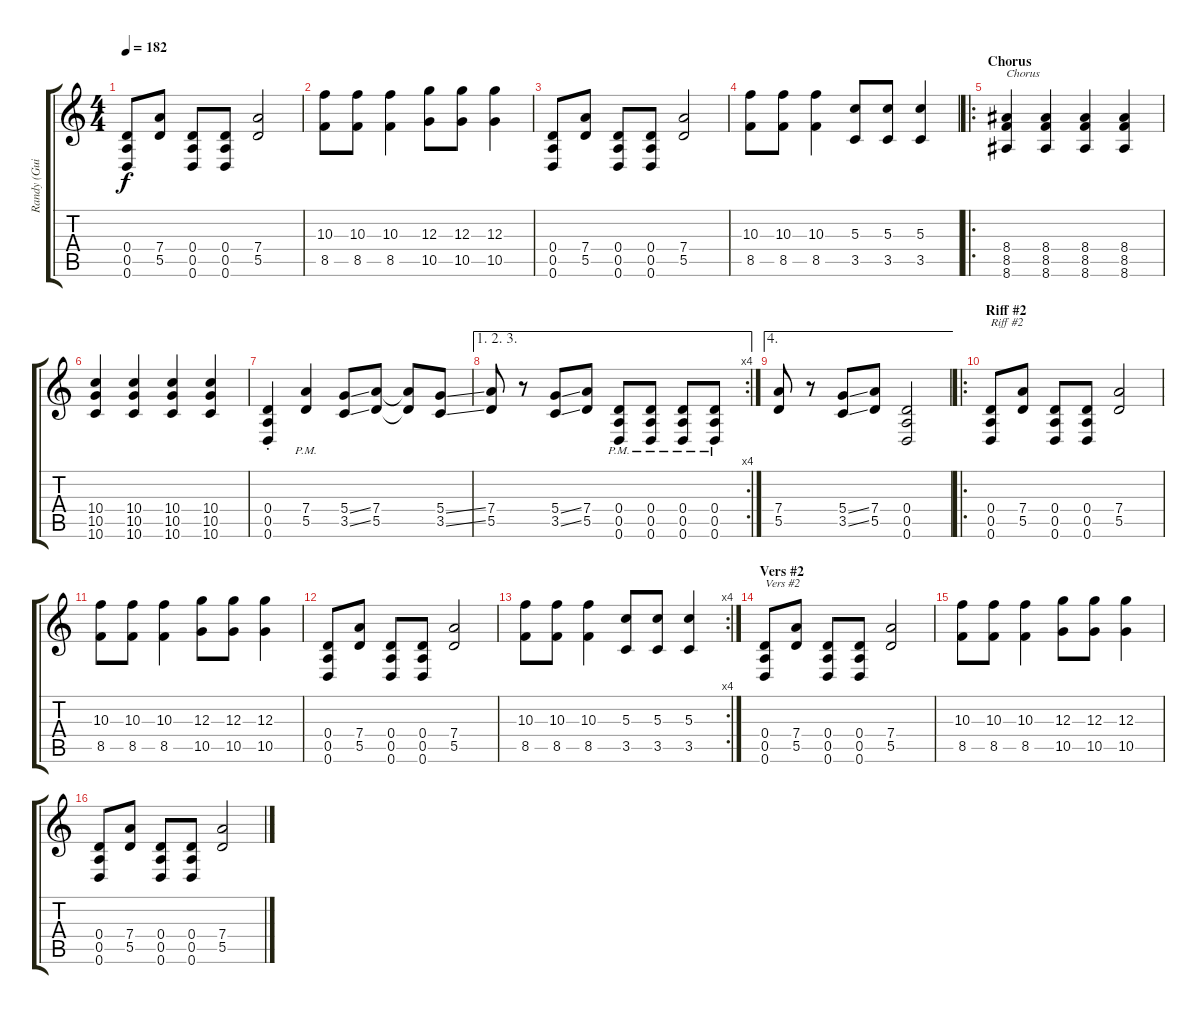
\track ("Randy (Guitar) + Lyrics" "Randy (Gui") {instrument overdrivenguitar}
\staff {score tabs}
\tuning (E4 B3 G3 D3 A2 D2) {hide}
\ts (4 4)
\tempo 182
\clef g2
\ks c
(0.4 0.5 0.6).8{dy f} (7.4 5.5).8 (0.4 0.5 0.6).8 (0.4 0.5 0.6).8 (7.4 5.5).2 |
(10.3 8.5).8 (10.3 8.5).8 (10.3 8.5).4 (12.3 10.5).8 (12.3 10.5).8 (12.3 10.5).4 |
(0.4 0.5 0.6).8 (7.4 5.5).8 (0.4 0.5 0.6).8 (0.4 0.5 0.6).8 (7.4 5.5).2 |
(10.3 8.5).8 (10.3 8.5).8 (10.3 8.5).4 (5.3 3.5).8 (5.3 3.5).8 (5.3 3.5).4 |
\ro
\section ("" "Chorus")
(8.4 8.5 8.6).4{txt "Chorus"} (8.4 8.5 8.6).4 (8.4 8.5 8.6).4 (8.4 8.5 8.6).4 |
(10.4 10.5 10.6).4 (10.4 10.5 10.6).4 (10.4 10.5 10.6).4 (10.4 10.5 10.6).4 |
(0.4{st} 0.5 0.6).4 (7.4{pm} 5.5{pm}).4 (5.4{ss} 3.5{ss}).8 (7.4 5.5).8 (7.4{t} 5.5{t}).8 (5.4{ss} 3.5{ss}).8 |
\ae (1 2 3)
\rc 4
(7.4 5.5).8 r.8 (5.4{ss} 3.5{ss}).8 (7.4 5.5).8 (0.4{pm} 0.5{pm} 0.6{pm}).8 (0.4{pm} 0.5{pm} 0.6{pm}).8 (0.4{pm} 0.5{pm} 0.6{pm}).8 (0.4{pm} 0.5{pm} 0.6{pm}).8 |
\ae 4
(7.4 5.5).8 r.8 (5.4{ss} 3.5{ss}).8 (7.4 5.5).8 (0.4 0.5 0.6).2 |
\ro
\section ("" "Riff #2")
(0.4 0.5 0.6).8{txt "Riff #2"} (7.4 5.5).8 (0.4 0.5 0.6).8 (0.4 0.5 0.6).8 (7.4 5.5).2 |
(10.3 8.5).8 (10.3 8.5).8 (10.3 8.5).4 (12.3 10.5).8 (12.3 10.5).8 (12.3 10.5).4 |
(0.4 0.5 0.6).8 (7.4 5.5).8 (0.4 0.5 0.6).8 (0.4 0.5 0.6).8 (7.4 5.5).2 |
\rc 4
(10.3 8.5).8 (10.3 8.5).8 (10.3 8.5).4 (5.3 3.5).8 (5.3 3.5).8 (5.3 3.5).4 |
\section ("" "Vers #2")
(0.4 0.5 0.6).8{txt "Vers #2"} (7.4 5.5).8 (0.4 0.5 0.6).8 (0.4 0.5 0.6).8 (7.4 5.5).2 |
(10.3 8.5).8 (10.3 8.5).8 (10.3 8.5).4 (12.3 10.5).8 (12.3 10.5).8 (12.3 10.5).4 |
(0.4 0.5 0.6).8 (7.4 5.5).8 (0.4 0.5 0.6).8 (0.4 0.5 0.6).8 (7.4 5.5).2
